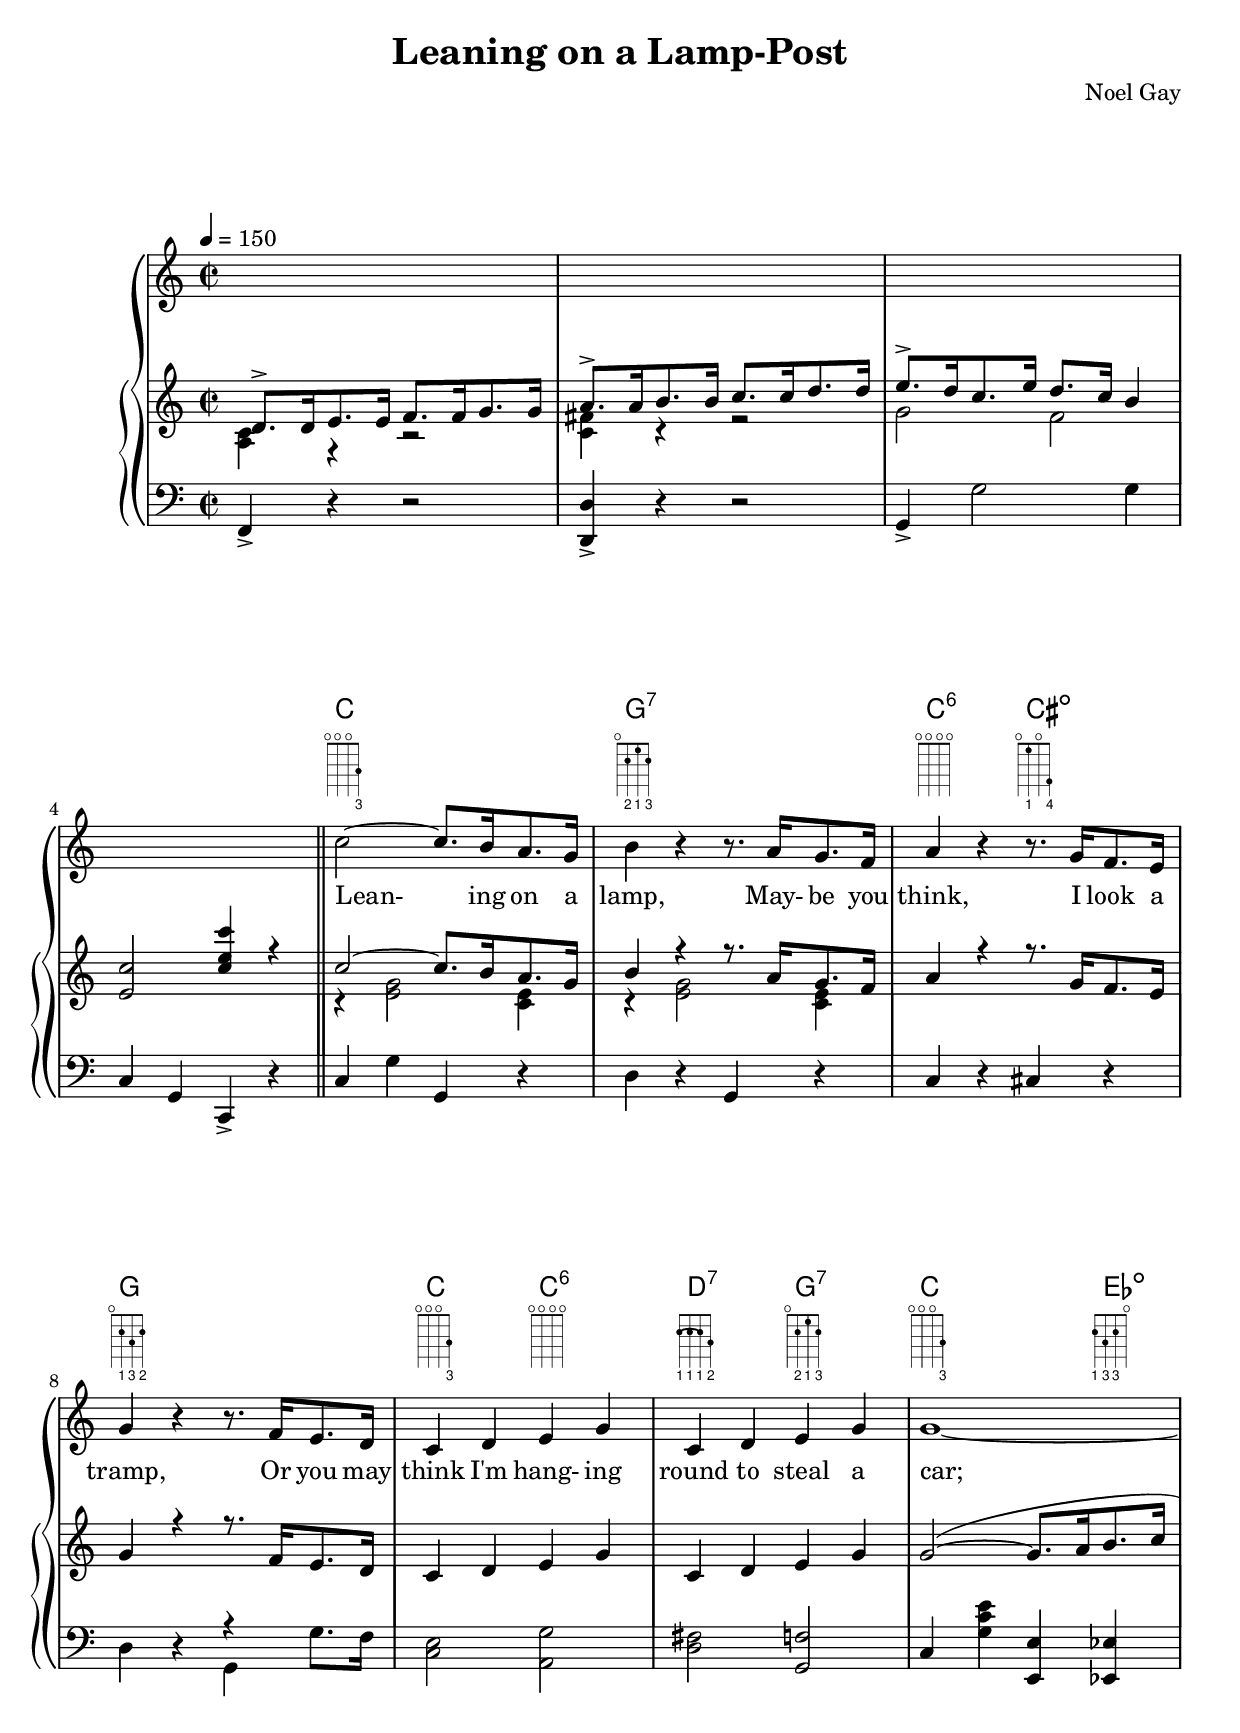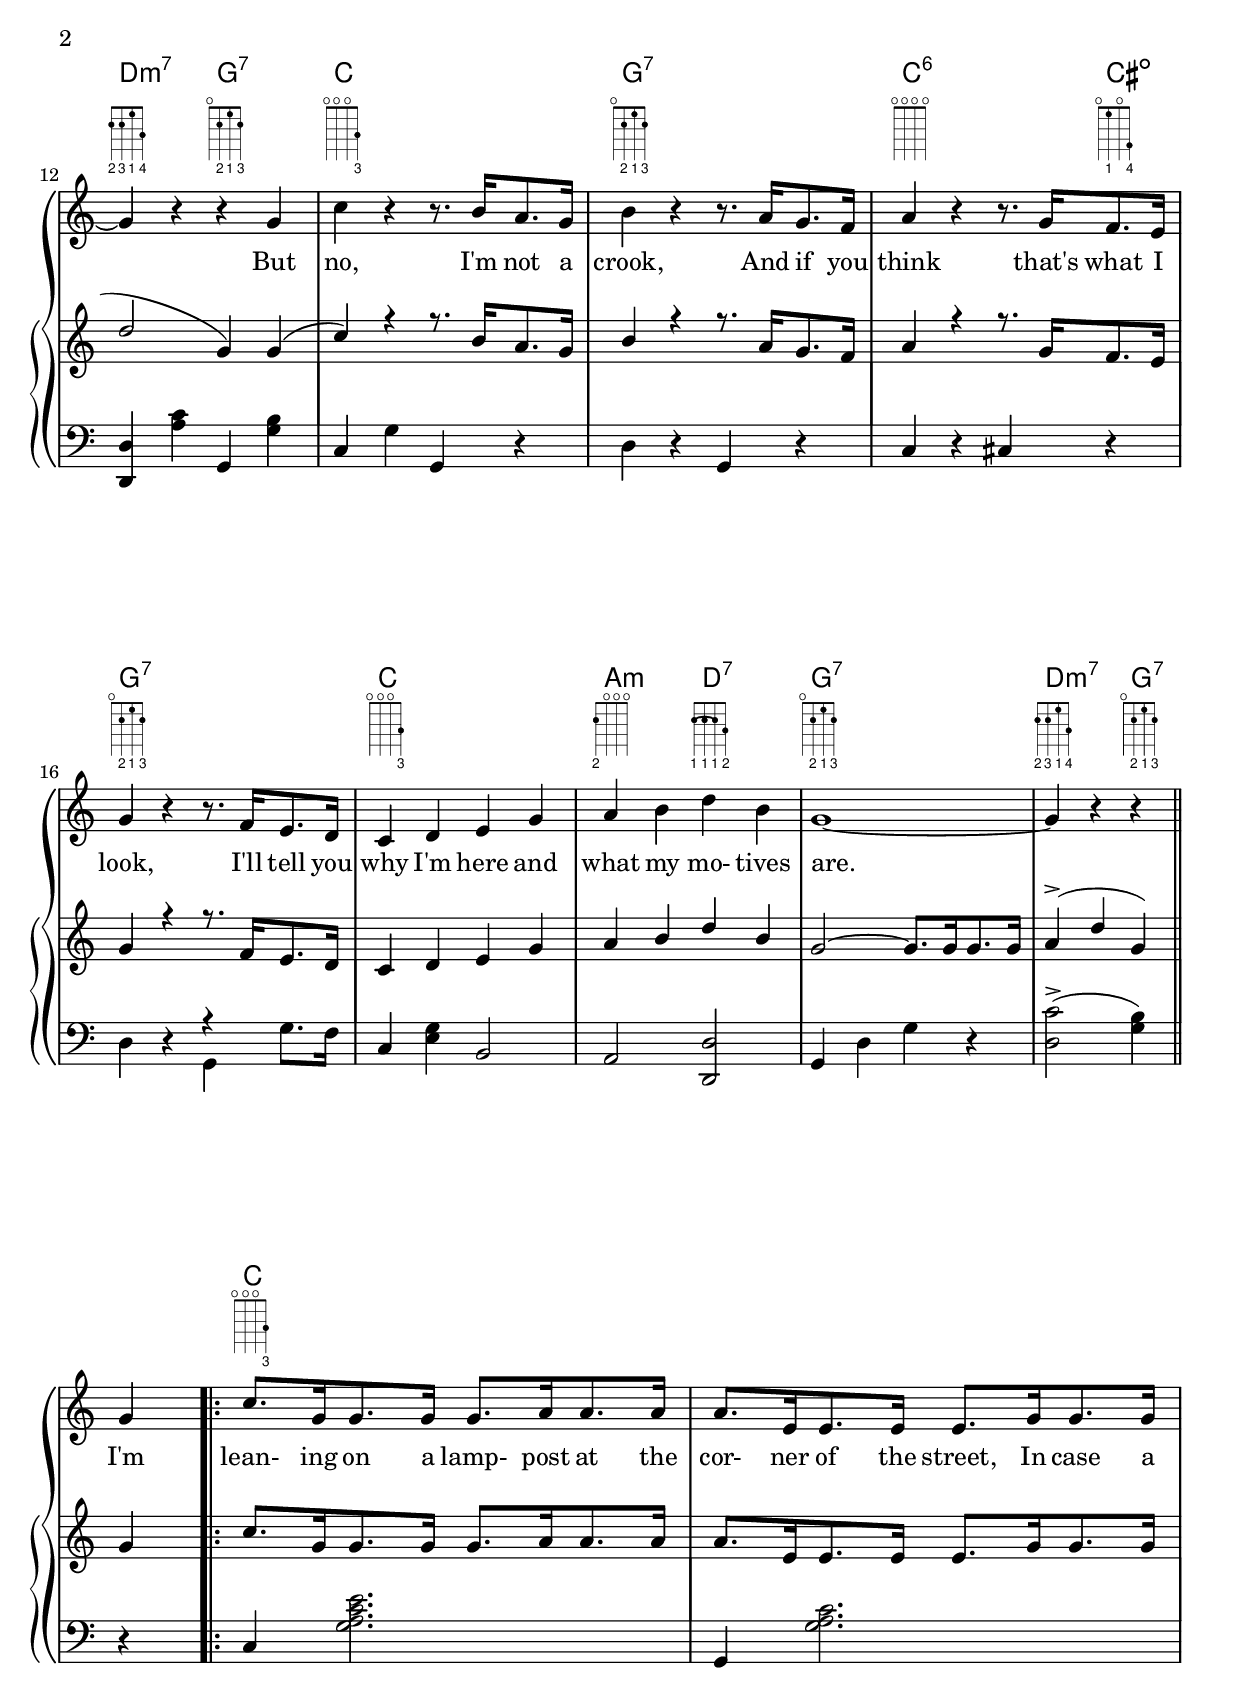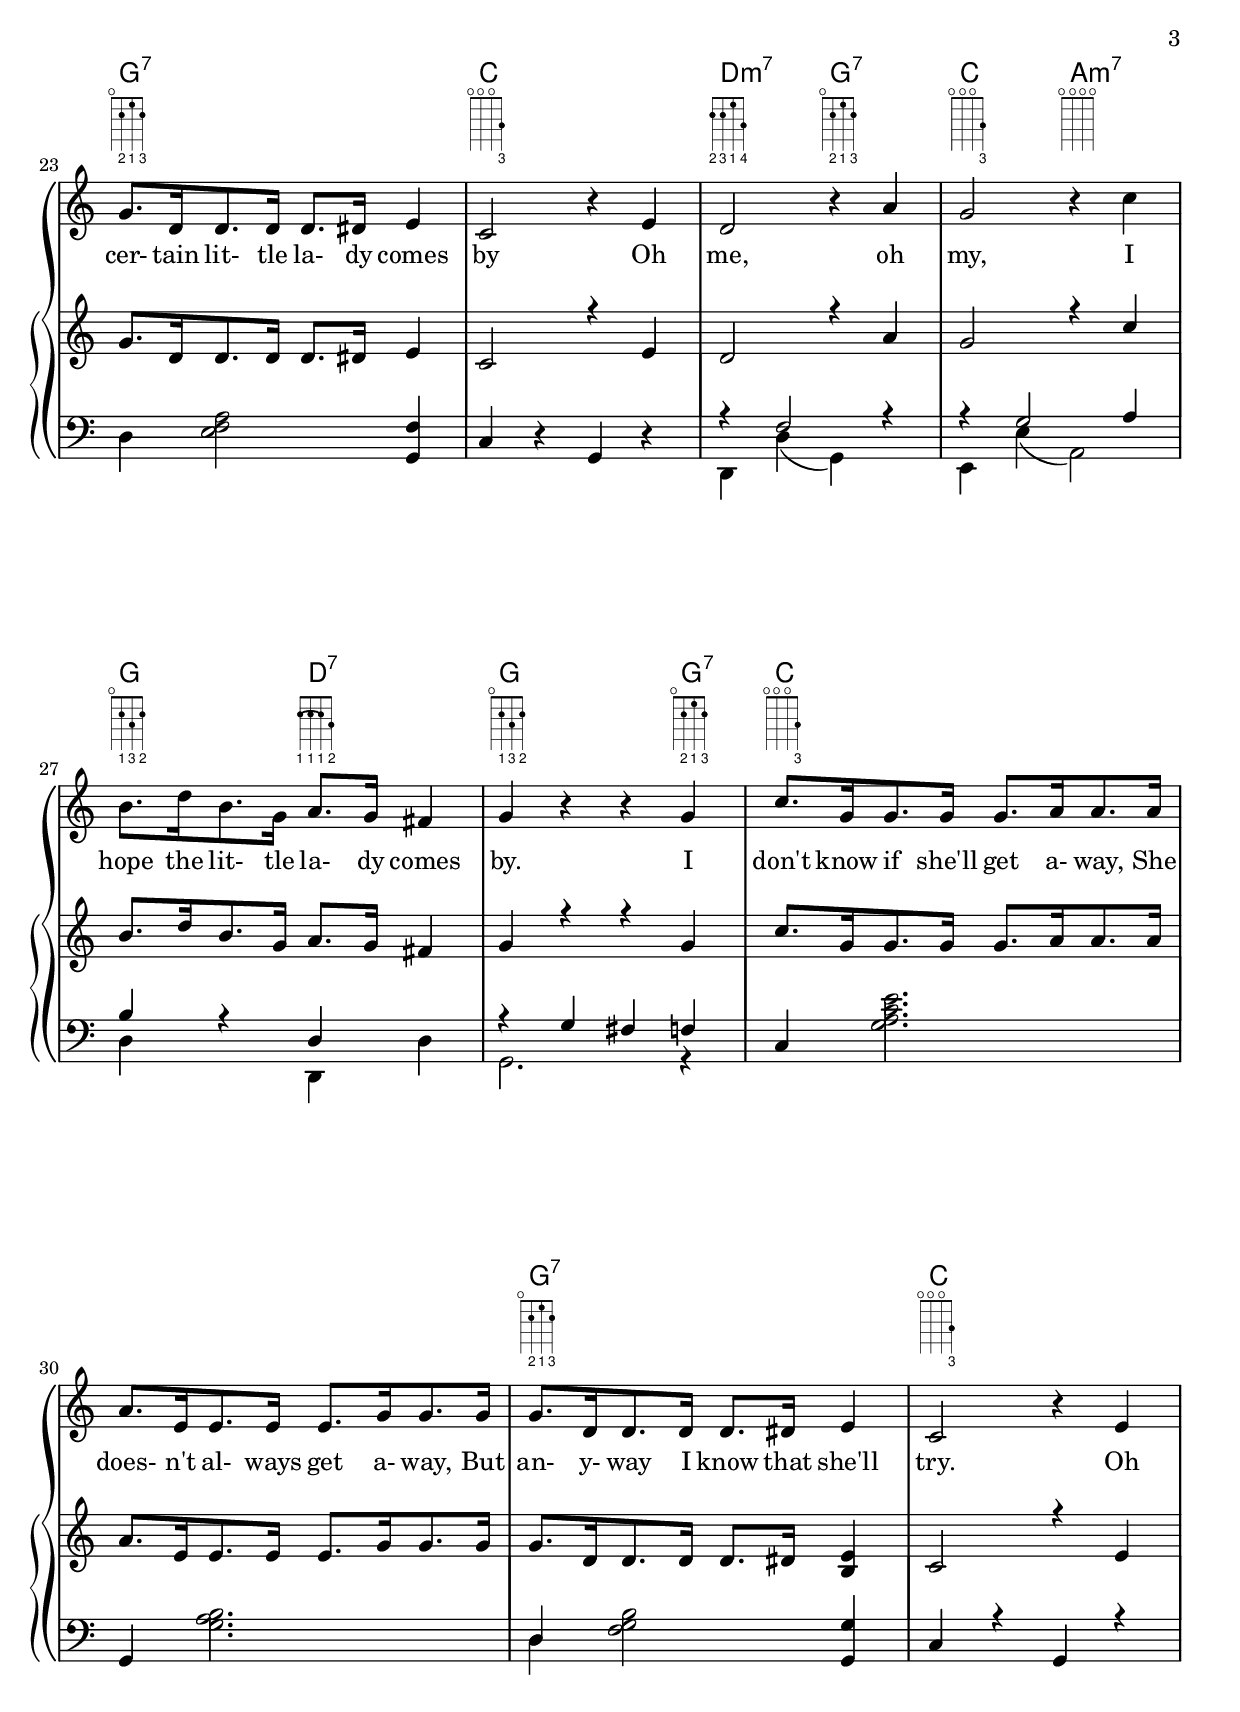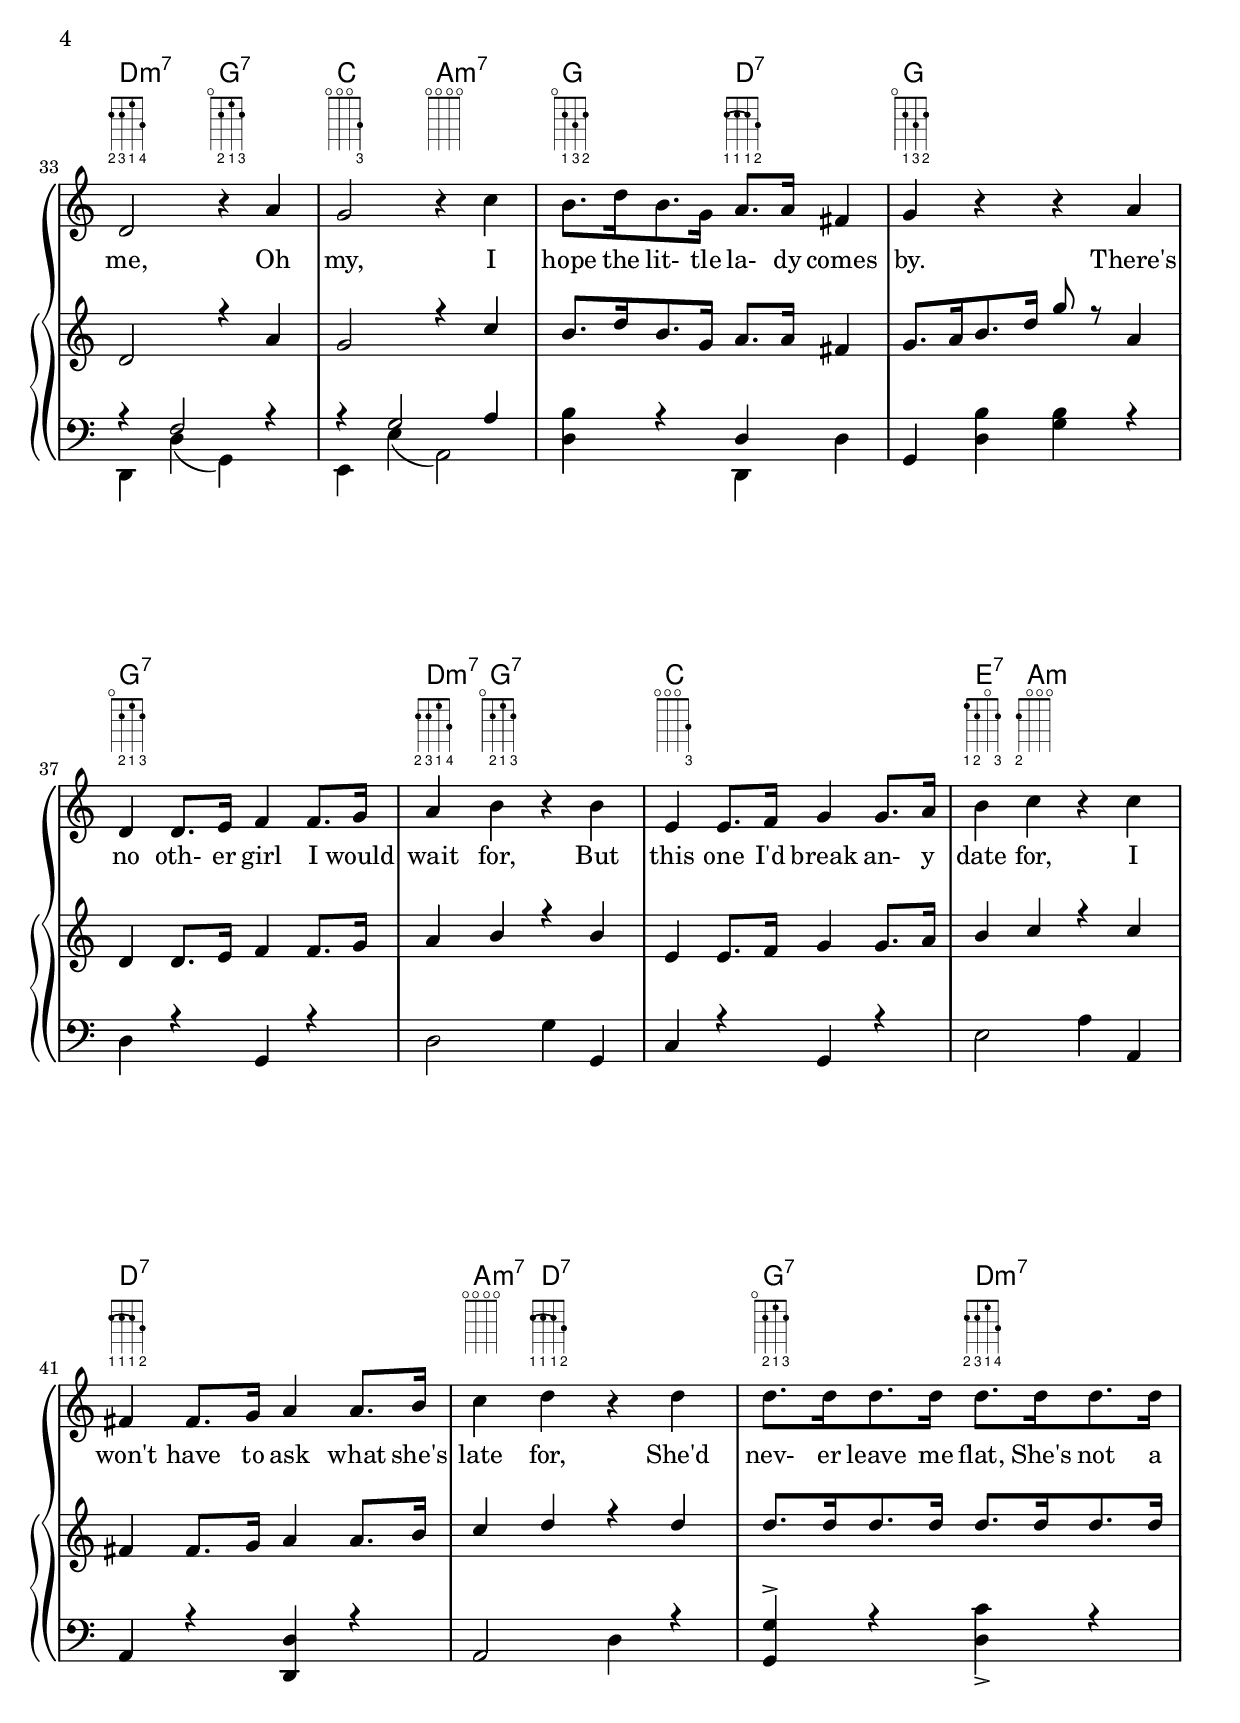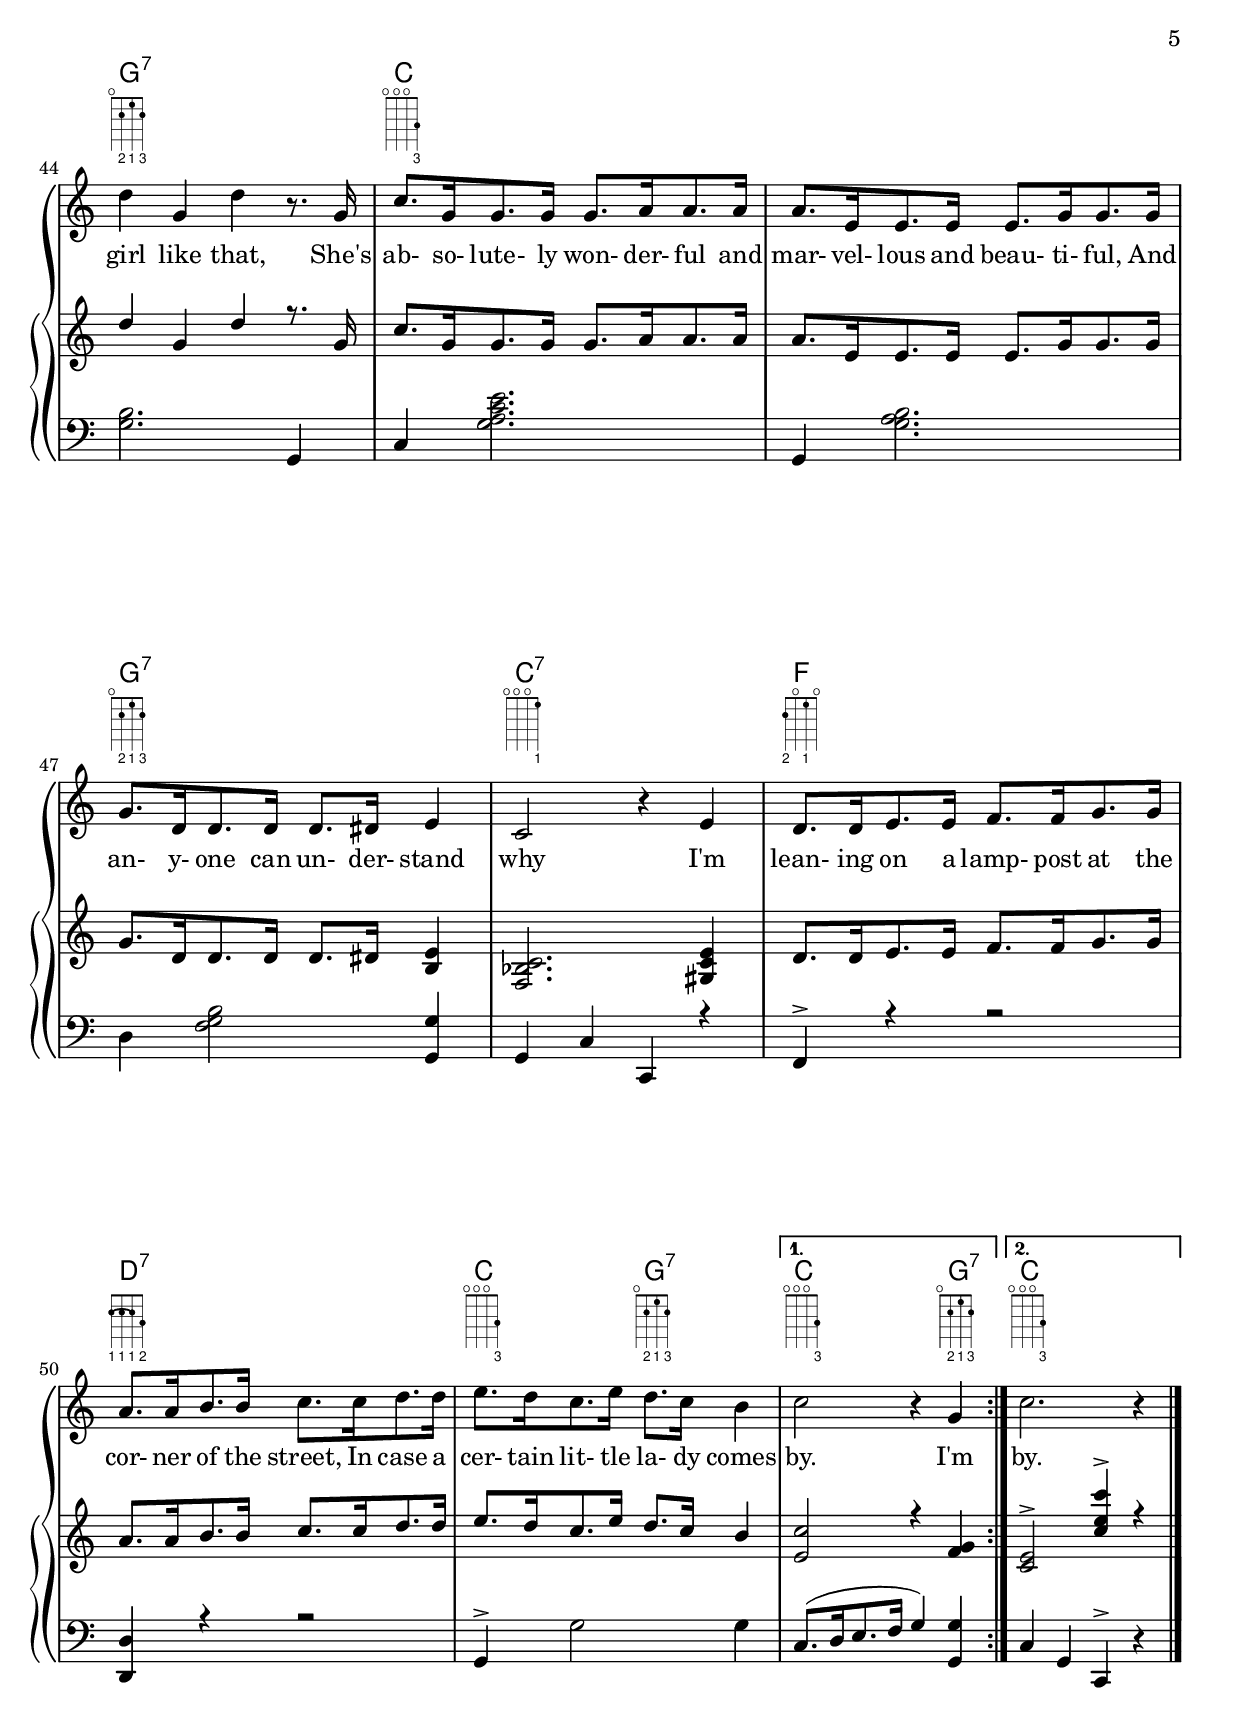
\version "2.19.80"
\include "predefined-ukulele-fretboards.ly"

global = {
  \time 2/2
  \key c \major
  \tempo 4 = 150
}

melody = \relative c'' {
  \global
  s1
  s1
  s1
  s1 \bar "||"
  c2 ~ c8. b16 a8. g16 % 5
  b4 r r8. a16 g8. f16
  a4 r r8. g16 f8. e16
  g4 r r8. f16 e8. d16
  c4 d e g
  c,4 d e g % 10
  g1~
  g4 r r g
  c4 r r8. b16 a8. g16
  b4 r r8. a16 g8. f16
  a4 r r8. g16 f8. e16 % 15
  g4 r r8. f16 e8. d16
  c4 d e g
  a4 b d b
  g1~
  g4 r r \bar "||" \break g % 20
  \repeat volta 2 {
    c8. g16 g8. g16 g8. a16 a8. a16
    a8. e16 e8. e16 e8. g16 g8. g16
    g8. d16 d8. d16 d8. dis16 e4
    c2 r4 e
    d2 r4 a' % 25
    g2 r4 c
    b8. d16 b8. g16 a8. g16 fis4
    g4 r r g
    c8. g16 g8. g16 g8. a16 a8. a16
    a8. e16 e8. e16 e8. g16 g8. g16 % 30
    g8. d16 d8. d16 d8. dis16 e4
    c2 r4 e
    d2 r4 a'
    g2 r4 c
    b8. d16 b8. g16 a8. 16 fis4 % 35
    g4 r r a
    d,4 d8. e16 f4 f8. g16
    a4 b r b
    e,4 e8.f16 g4 g8. a16
    b4 c r c % 40
    fis,4 fis8. g16 a4 a8. b16
    c4 d r d
    d8. d16 d8. d16 d8. d16 d8. d16
    d4 g, d' r8. g,16
    c8. g16 g8. g16 g8. a16 a8. a16 % 45
    a8. e16 e8. e16 e8. g16 g8. g16
    g8. d16 d8. d16 d8. dis16 e4
    c2 r4 e
    d8. d16 e8. e16 f8. f16 g8. g16
    a8. a16 b8. b16 c8. c16 d8. d16 % 50
    e8. d16 c8. e16 d8. c16 b4
  }
  \alternative {
    { c2 r4 g }
    {c2. r4 }
  }
  \bar "|."
}

ukulele = \chordmode {
  s1
  s1
  s1
  s1
  c1 % 5
  g1:7
  c2:6 cis:dim
  g1
  c2 c:6
  d2:7 g:7 % 10
  c2. ees4:dim
  d2:m7 g:7
  c1
  g1:7
  c2.:6 cis4:dim % 15
  g1:7
  c1
  a2:m d:7
  g1:7
  d2:m7 g:7 % 20
  \repeat volta 2 {
    c1
    s1
    g1:7
    c1
    d2:m7 g:7 % 25
    c2 a:m7
    g2 d:7
    g2. g4:7
    c1
    s1 % 30
    g1:7
    c1
    d2:m7 g:7
    c2 a:m7
    g2 d:7 % 35
    g1
    g1:7
    d4:m7 g2:7 s4
    c1
    e4:7 a2.:m % 40
    d1:7
    a4:m7 d2.:7
    g2:7 d:m7
    g1:7
    c1 % 45
    s1
    g1:7
    c2.:7 s4
    f1
    d1:7 % 50
    c2 g:7
  }

  \alternative {
    { c2. g4:7 }
    { c1 }
  }
}

trebleOne = \relative c' {
  \global
  \voiceOne
  d8.-> d16 e8. e16 f8. f16 g8. g16
  a8.-> a16 b8. b16 c8. c16 d8. d16
  e8.-> d16 c8. e16 d8. c16 b4
  <e, c'>2 <c' e c'>4 r
  c2~c8. b16 a8. g16 % 5
  b4 r r8. a16 g8. f16
  a4 r r8. g16 f8. e16
  g4 r r8. f16 e8. d16
  c4 d e g
  c,4 d e g % 10
  g2( ~ g8. a16 b8. c16
  d2 g,4) g(
  c4) r r8. b16 a8. g16
  b4 r r8. a16 g8. f16
  a4 r r8. g16 f8. e16 % 15
  g4 r r8. f16 e8. d16
  c4 d e g
  a4 b d b
  g2~ g8. g16 g8. g16
  a4->( d g,) \bar "||" g % 20
  \repeat volta 2 {
    c8. g16 g8. g16 g8. a16 a8. a16
    a8. e16 e8. e16 e8. g16 g8. g16
    g8. d16 d8. d16 d8. dis16 e4
    c2 r4 e
    d2 r4 a' % 25
    g2 r4 c
    b8. d16 b8. g16 a8. g16 fis4
    g4 r r g
    c8. g16 g8. g16 g8. a16 a8. a16
    a8. e16 e8. e16 e8. g16 g8. g16 % 30
    g8. d16 d8. d16 d8. dis16 <b e>4
    c2 r4 e
    d2 r4 a'
    g2 r4 c
    b8. d16 b8. g16 a8. a16 fis4 % 35
    g8. a16 b8. d16 g8 r a,4
    d,4 d8. e16 f4 f8. g16
    a4 b r b
    e,4 e8. f16 g4 g8. a16
    b4 c r c % 40
    fis,4 fis8. g16 a4 a8. b16
    c4 d r d
    d8. d16 d8. d16 d8. d16 d8. d16
    d4 g, d' r8. g,16
    c8. g16 g8. g16 g8. a16 a8. a16 % 45
    a8. e16 e8. e16 e8. g16 g8. g16
    g8. d16 d8. d16 d8. dis16 <b e>4
    <f bes c>2. <gis c e>4
    d'8. d16 e8. e16 f8. f16 g8. g16
    a8. a16 b8. b16 c8. c16 d8. d16 % 50
    e8. d16 c8. e16 d8. c16 b4
  }
  \alternative {
    { <e, c'>2 r4 <f g> }
    { <e c>2-> <c' e c'>4-> r }
  }
  \bar "|."
}

trebleTwo = \relative c' {
  \global
  \voiceTwo
  <a c>4 r r2
  <c fis>4 r r2
  g'2 f
  s1 r4 <e g>2 <c e>4
  r4 <e g>2 <c e>4
  
}

bassOne = \relative c, {
  \global
  f4-> r r2
  <d d'>4-> r r2
  g4-> g'2 g4
  c,4 g c,-> r
  c'4 g' g, r % 5
  d'4 r g, r
  c4 r cis r
  d4 r \voiceOne r \oneVoice g8. f16
  <c e>2 <a g'>
  <d fis>2 <g, f'> % 10
  c4 <g' c e> <e, e'> <ees ees'>
  <d d'>4 <a'' c> g, <g' b>
  c,4 g' g, r
  d'4 r g, r
  c4 r cis r % 15
  d4 r \voiceOne r \oneVoice g8. f16
  c4 <e g> b2
  a2 <d, d'>
  g4 d' g r
  <d c'>2-> ( <g b>4) \bar "||" r4 % 20
  \repeat volta 2 {
    c,4 <g' a c e>2.
    g,4 <g' a c>2.
    d4 <e f a>2 <g, f'>4
    c4 r g r
    \voiceOne r4 f'2 r4 % 25
    r4 g2 a4
    b4 r d, s
    r4 g fis f
    c4 s2.
    g4 s2. % 30
    d'4 s2 <g, g'>4
    c4 r g r
    r4 f'2 r4
    r4 g2 a4
    s4 r d, s % 35
    g,4 s s r
    s4 r g r
    s2. g4
    c4 r g r
    s2. a4 % 40
    a4 r <d, d'> r
    a'2 s4 r
    <g g'>4-> r s r
    s2. g4
    c4 s2. % 45
    g4 s2.
    s2. <g g'>4
    g4 c c, r
    f4-> r r2
    <d d'>4 r r2 % 50
    g4-> s2.
  }
  \alternative {
    { \voiceOne c8.( d16 e8. f16 g4) <g, g'>}
    { c4 g c,-> \oneVoice r }
  }
}

bassTwo = \relative c {
  \global
  \voiceTwo
  s1
  s1
  s1
  s1
  s1 % 5
  s1
  s1
  s2 g4 s
  s1
  s1 % 10
  s1
  s1
  s1
  s1
  s1 % 15
  s2 g4 s
  s1
  s1
  s1
  s1 % 20
  \repeat volta 2 {
    s1
    s1
    s1
    s1
    d4 d'(g,) s % 25
    e4 e'(a,2)
    d4 s d, d'
    g,2. r4
    s4 <g' a c e>2.
    s4 <g a b>2. % 30
    d4 <f g b>2 s4
    s1
    d,4 d'(g,) s
    e4 e'(a,2)
    <d b'>4 s d, d' % 35
    s4 <d b'> <g b> s
    d4 s2.
    d2 g4 s
    s1
    e2 a4 s % 40
    s1
    s2 d,4 s
    s2 <d c'>4-> s
    <g b>2. s4
    s4 <g a c e>2. % 45
    s4 <g a b>2.
    d4 <f g b>2 s4
    s1
    s1
    s1 % 50
    s4 g2 g4
  }
  \alternative {
    { s1 }
    { s1 }
  }
}

verse = \lyricmode {
  Lean- ing on a lamp, May- be you think,
  I look a tramp,
  Or you may think I'm hang- ing round to steal a car;
  But no, I'm not a crook, And if you think that's what I look,
  I'll tell you why I'm here and what my mo- tives are.

  I'm lean- ing on a lamp- post at the cor- ner of the street,
  In case a cer- tain lit- tle la- dy comes by
  Oh me, oh my,
  I hope the lit- tle la- dy comes by.
  I don't know if she'll get a- way,
  She does- n't al- ways get a- way,
  But an- y- way I know that she'll try.
  Oh me, Oh my,
  I hope the lit- tle la- dy comes by.
  There's no oth- er girl I would wait for,
  But this one I'd break an- y date for,
  I won't have to ask what she's late for,
  She'd nev- er leave me flat,
  She's not a girl like that,
  She's ab- so- lute- ly won- der- ful and mar- vel- lous and beau- ti- ful,
  And an- y- one can un- der- stand why
  I'm lean- ing on a lamp- post at the cor- ner of the street,
  In case a cer- tain lit- tle la- dy comes by.

  I'm
  by.
}

Mverse = \lyricmode {
  "/Lean" "ing " "on " "a " "lamp, " "May" "be " "you " "think, "
  "/I " "look " "a " "tramp, "
  "/Or " "you " "may " "think " "I'm " "hang" "ing " "round " "to " "steal " "a " "car; "
  "/But " "no, " "I'm " "not " "a " "crook, " "And " "if " "you " "think " "that's " "what " "I " "look, "
  "/I'll " "tell " "you " "why " "I'm " "here " "and " "what " "my " "mo" "tives " "are. "

  "/I'm " "lean" "ing " "on " "a " "lamp" "post " "at " "the " "cor" "ner " "of " "the " "street, "
  "/In " "case " "a " "cer" "tain " "lit" "tle " "la" "dy " "comes " "by "
  "/Oh " "me, " "oh " "my, "
  "/I " "hope " "the " "lit" "tle " "la" "dy " "comes " "by. "
  "/I " "don't " "know " "if " "she'll " "get " "a" "way, "
  "/She " "does" "n't " "al" "ways " "get " "a" "way, "
  "/But " "an" "y" "way " "I " "know " "that " "she'll " "try. "
  "/Oh " "me, " "Oh " "my, "
  "/I " "hope " "the " "lit" "tle " "la" "dy " "comes " "by. "
  "/There's " "no " "oth" "er " "girl " "I " "would " "wait " "for, "
  "/But " "this " "one " "I'd " "break " "an" "y " "date " "for, "
  "/I " "won't " "have " "to " "ask " "what " "she's " "late " "for, "
  "/She'd " "nev" "er " "leave " "me " "flat, "
  "/She's " "not " "a " "girl " "like " "that, "
  "/She's " "ab" "so" "lute" "ly " "won" "der" "ful " "and " "mar" "vel" "lous " "and " "beau" "ti" "ful, "
  "/And " "an" "y" "one " "can " "un" "der" "stand " "why "
  "/I'm " "lean" "ing " "on " "a " "lamp" "post " "at " "the " "cor" "ner " "of " "the " "street, "
  "/In " "case " "a " "cer" "tain " "lit" "tle " "la" "dy " "comes " "by. "

  "/I'm " "lean" "ing " "on " "a " "lamp" "post " "at " "the " "cor" "ner " "of " "the " "street, "
  "/In " "case " "a " "cer" "tain " "lit" "tle " "la" "dy " "comes " "by "
  "/Oh " "me, " "oh " "my, "
  "/I " "hope " "the " "lit" "tle " "la" "dy " "comes " "by. "
  "/I " "don't " "know " "if " "she'll " "get " "a" "way, "
  "/She " "does" "n't " "al" "ways " "get " "a" "way, "
  "/But " "an" "y" "way " "I " "know " "that " "she'll " "try. "
  "/Oh " "me, " "Oh " "my, "
  "/I " "hope " "the " "lit" "tle " "la" "dy " "comes " "by. "
  "/There's " "no " "oth" "er " "girl " "I " "would " "wait " "for, "
  "/But " "this " "one " "I'd " "break " "an" "y " "date " "for, "
  "/I " "won't " "have " "to " "ask " "what " "she's " "late " "for, "
  "/She'd " "nev" "er " "leave " "me " "flat, "
  "/She's " "not " "a " "girl " "like " "that, "
  "/She's " "ab" "so" "lute" "ly " "won" "der" "ful " "and " "mar" "vel" "lous " "and " "beau" "ti" "ful, "
  "/And " "an" "y" "one " "can " "un" "der" "stand " "why "
  "/I'm " "lean" "ing " "on " "a " "lamp" "post " "at " "the " "cor" "ner " "of " "the " "street, "
  "/In " "case " "a " "cer" "tain " "lit" "tle " "la" "dy " "comes " "by. "
}

\book {
  \header {
    title = "Leaning on a Lamp-Post"
    composer = "Noel Gay"
  }

  \score {
    \context GrandStaff {
      <<
        \new ChordNames { \ukulele }
	\new FretBoards { \set Staff.stringTunings = #ukulele-tuning \ukulele }
	\new Staff = melody { \melody }
	\addlyrics \verse
	\context PianoStaff
	  <<
	    \new Staff = treble <<
	      \new Voice { \trebleOne }
              \new Voice { \trebleTwo }
	    >>
	    \new Staff = bass <<
	      \new Voice { \clef bass \bassOne }
	      \new Voice { \clef bass \bassTwo }
	    >>
	  >>
      >>
    }
    \layout {}
  }

  \score {
    \context GrandStaff {
      <<
	\new Staff = melody { \unfoldRepeats \melody }
	\addlyrics { \Mverse }
	\context PianoStaff
	  <<
	    \new Staff = treble <<
	      \new Voice { \unfoldRepeats \trebleOne }
	      \new Voice { \unfoldRepeats \trebleTwo }
            >>
	    \new Staff = bass <<
	      \new Voice { \clef bass \unfoldRepeats \bassOne }
	      \new Voice { \clef bass \unfoldRepeats \bassTwo }
	    >>
	  >>
      >>
    }
    \midi {}
  }
}
